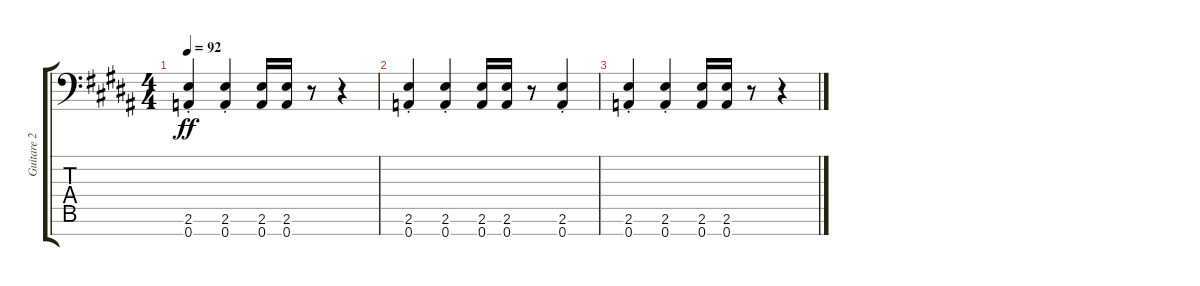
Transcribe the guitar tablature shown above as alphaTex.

\track ("Guitare 2" "Guitare 2") {instrument overdrivenguitar}
\staff {score tabs}
\tuning (D4 A3 F3 C3 G2 D2 A1) {hide}
\ts (4 4)
\tempo 92
\clef f4
\ks b
(2.6{st} 0.7{st}).4{dy ff} (2.6{st} 0.7{st}).4 (2.6 0.7).16 (2.6 0.7).16 r.8 r.4 |
(2.6{st} 0.7{st}).4 (2.6{st} 0.7{st}).4 (2.6 0.7).16 (2.6 0.7).16 r.8 (2.6{st} 0.7{st}).4 |
(2.6{st} 0.7{st}).4 (2.6{st} 0.7{st}).4 (2.6 0.7).16 (2.6 0.7).16 r.8 r.4
